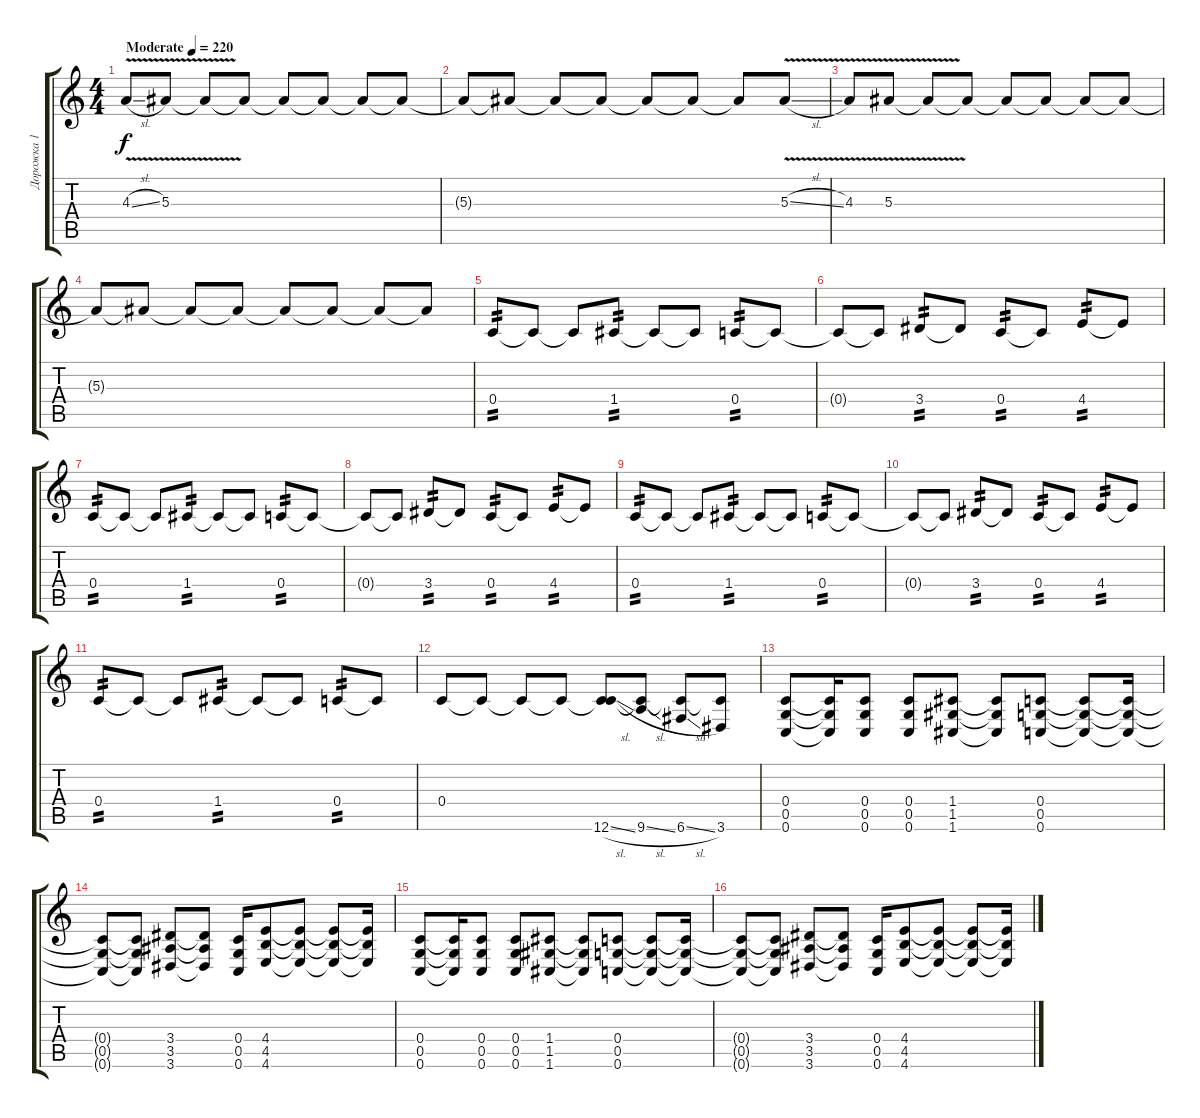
\track ("Дорожка 1" "Дорожка 1") {instrument distortionguitar}
\staff {score tabs}
\tuning (D4 A3 F3 C3 G2 C2) {hide}
\ts (4 4)
\tempo (220 "Moderate")
\clef g2
\ks c
4.3{v sl}.8{dy f volume 2 instrument distortionguitar} 5.3{v}.8 5.3{t}.8 5.3{t}.8 5.3{t}.8 5.3{t}.8 5.3{t}.8 5.3{t}.8 |
5.3{t}.8 5.3{t}.8 5.3{t}.8 5.3{t}.8 5.3{t}.8 5.3{t}.8 5.3{t}.8 5.3{v sl}.8 |
4.3{v}.8{volume 4} 5.3{v}.8 5.3{t}.8 5.3{t}.8 5.3{t}.8 5.3{t}.8 5.3{t}.8 5.3{t}.8 |
5.3{t}.8 5.3{t}.8 5.3{t}.8 5.3{t}.8 5.3{t}.8 5.3{t}.8 5.3{t}.8 5.3{t}.8 |
0.4.8{tp 2 volume 13} 0.4{t}.8 0.4{t}.8 1.4.8{tp 2} 1.4{t}.8 1.4{t}.8 0.4.8{tp 2} 0.4{t}.8 |
0.4{t}.8 0.4{t}.8 3.4.8{tp 2} 3.4{t}.8 0.4.8{tp 2} 0.4{t}.8 4.4.8{tp 2} 4.4{t}.8 |
0.4.8{tp 2} 0.4{t}.8 0.4{t}.8 1.4.8{tp 2} 1.4{t}.8 1.4{t}.8 0.4.8{tp 2} 0.4{t}.8 |
0.4{t}.8 0.4{t}.8 3.4.8{tp 2} 3.4{t}.8 0.4.8{tp 2} 0.4{t}.8 4.4.8{tp 2} 4.4{t}.8 |
0.4.8{tp 2} 0.4{t}.8 0.4{t}.8 1.4.8{tp 2} 1.4{t}.8 1.4{t}.8 0.4.8{tp 2} 0.4{t}.8 |
0.4{t}.8 0.4{t}.8 3.4.8{tp 2} 3.4{t}.8 0.4.8{tp 2} 0.4{t}.8 4.4.8{tp 2} 4.4{t}.8 |
0.4.8{tp 2} 0.4{t}.8 0.4{t}.8 1.4.8{tp 2} 1.4{t}.8 1.4{t}.8 0.4.8{tp 2} 0.4{t}.8 |
0.4.8 0.4{t}.8 0.4{t}.8 0.4{t}.8 (0.4{t} 12.6{sl}).8 (0.4{t} 9.6{sl}).8 (0.4{t} 6.6{sl}).8 (0.4{t} 3.6).8 |
(0.4 0.5 0.6).8 (0.4{t} 0.5{t} 0.6{t}).16 (0.4 0.5 0.6).8 (0.4 0.5 0.6).8 (1.4 1.5 1.6).8 (1.4{t} 1.5{t} 1.6{t}).8 (0.4 0.5 0.6).8 (0.4{t} 0.5{t} 0.6{t}).8 (0.4{t} 0.5{t} 0.6{t}).16 |
(0.4{t} 0.5{t} 0.6{t}).8 (0.4{t} 0.5{t} 0.6{t}).8 (3.4 3.5 3.6).8 (3.4{t} 3.5{t} 3.6{t}).8 (0.4 0.5 0.6).16 (4.4 4.5 4.6).8 (4.4{t} 4.5{t} 4.6{t}).8 (4.4{t} 4.5{t} 4.6{t}).8 (4.4{t} 4.5{t} 4.6{t}).16 |
(0.4 0.5 0.6).8 (0.4{t} 0.5{t} 0.6{t}).16 (0.4 0.5 0.6).8 (0.4 0.5 0.6).8 (1.4 1.5 1.6).8 (1.4{t} 1.5{t} 1.6{t}).8 (0.4 0.5 0.6).8 (0.4{t} 0.5{t} 0.6{t}).8 (0.4{t} 0.5{t} 0.6{t}).16 |
(0.4{t} 0.5{t} 0.6{t}).8 (0.4{t} 0.5{t} 0.6{t}).8 (3.4 3.5 3.6).8 (3.4{t} 3.5{t} 3.6{t}).8 (0.4 0.5 0.6).16 (4.4 4.5 4.6).8 (4.4{t} 4.5{t} 4.6{t}).8 (4.4{t} 4.5{t} 4.6{t}).8 (4.4{t} 4.5{t} 4.6{t}).16
